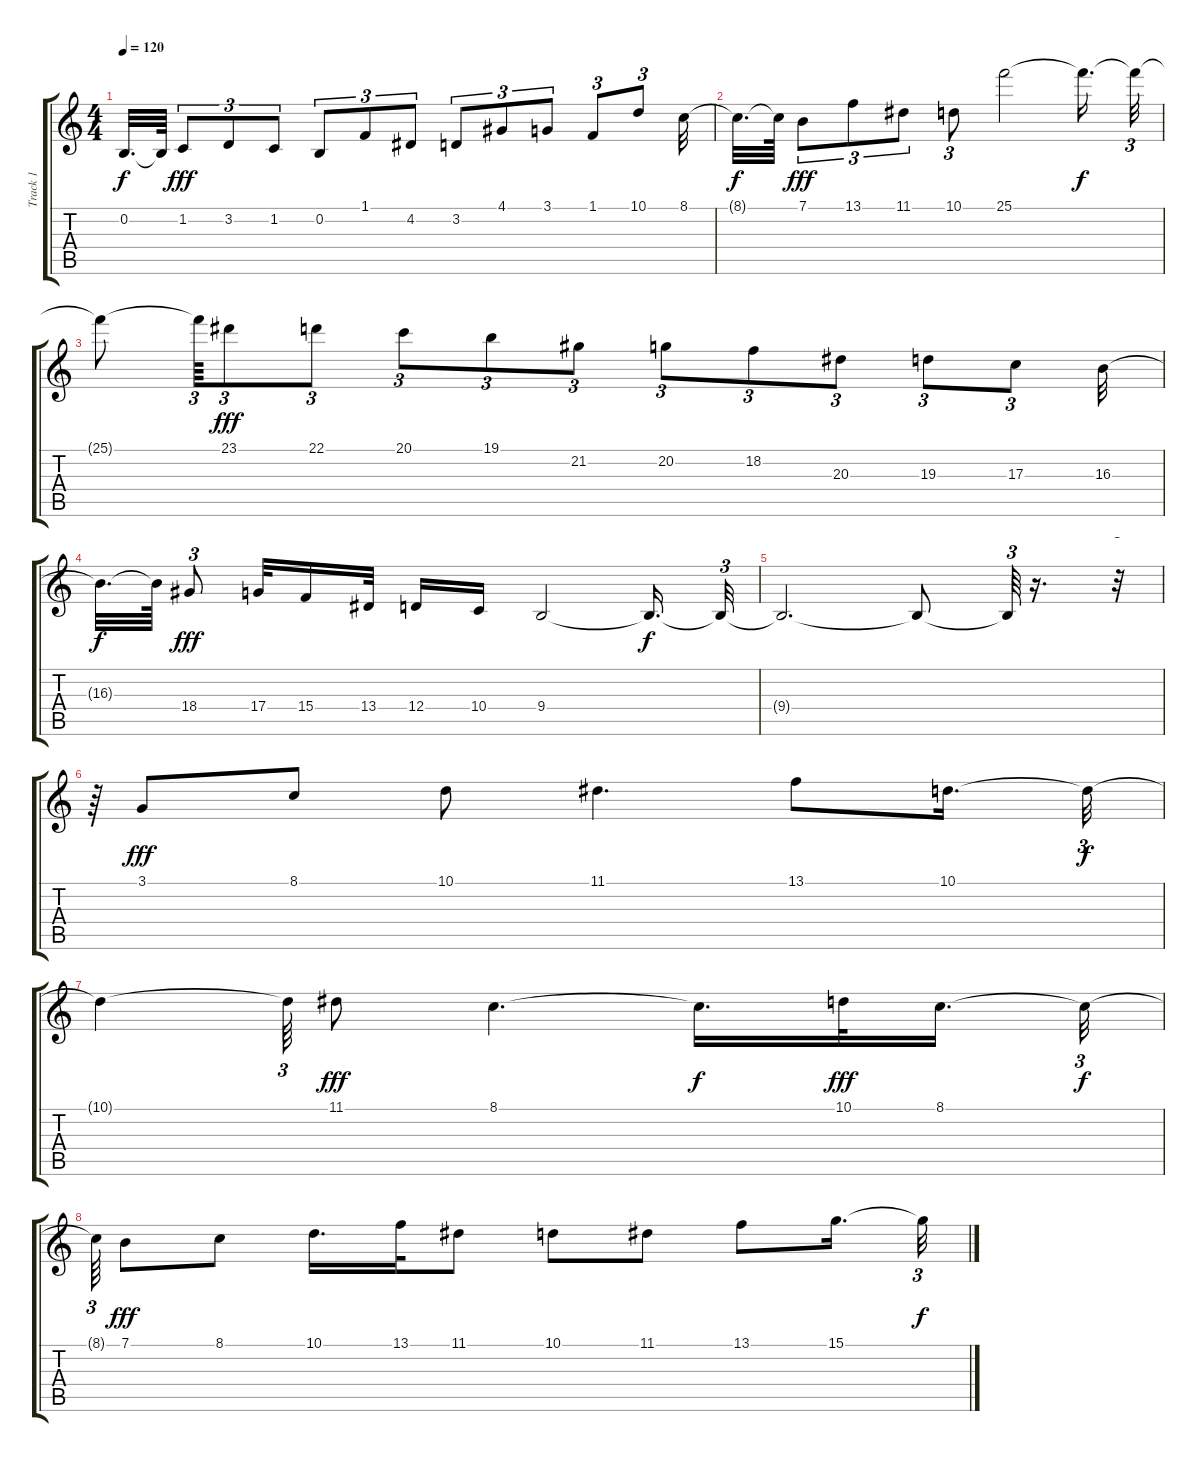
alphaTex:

\track ("Track 1" "Track 1") {instrument acousticgrandpiano}
\staff {score tabs}
\tuning (E4 B3 G3 D3 A2 E2) {hide}
\ts (4 4)
\tempo 120
\clef g2
\ks c
0.2{t}.32{d dy f} 0.2{t}.64 1.2.8{tu (3 2) dy fff} 3.2.8{tu (3 2)} 1.2.8{tu (3 2)} 0.2.8{tu (3 2)} 1.1.8{tu (3 2)} 4.2.8{tu (3 2)} 3.2.8{tu (3 2)} 4.1.8{tu (3 2)} 3.1.8{tu (3 2)} 1.1.8{tu (3 2)} 10.1.8{tu (3 2)} 8.1.32 |
8.1{t}.32{d dy f} 8.1{t}.64 7.1.8{tu (3 2) dy fff} 13.1.8{tu (3 2)} 11.1.8{tu (3 2)} 10.1.8{tu (3 2)} 25.1.2 25.1{t}.16{d dy f} 25.1{t}.32{tu (3 2)} |
25.1{t}.8 25.1{t}.64{tu (3 2)} 23.1.8{tu (3 2) dy fff} 22.1.8{tu (3 2)} 20.1.8{tu (3 2)} 19.1.8{tu (3 2)} 21.2.8{tu (3 2)} 20.2.8{tu (3 2)} 18.2.8{tu (3 2)} 20.3.8{tu (3 2)} 19.3.8{tu (3 2)} 17.3.8{tu (3 2)} 16.3.32 |
16.3{t}.32{d dy f} 16.3{t}.64 18.4.8{tu (3 2) dy fff} 17.4.32 15.4.16 13.4.32 12.4.16 10.4.16 9.4.2 9.4{t}.16{d dy f} 9.4{t}.32{tu (3 2)} |
9.4{t}.2{d} 9.4{t}.8 9.4{t}.64{tu (3 2)} r.16{d} r.32{tu (3 2)} |
r.64{tu (3 2)} 3.1.8{dy fff} 8.1.8 10.1.8 11.1.4{d} 13.1.8 10.1.16{d} 10.1{t}.32{tu (3 2) dy f} |
10.1{t}.4 10.1{t}.64{tu (3 2)} 11.1.8{dy fff} 8.1.4{d} 8.1{t}.16{d dy f} 10.1.32{dy fff} 8.1.16{d beam splitsecondary} 8.1{t}.32{tu (3 2) dy f} |
8.1{t}.64{tu (3 2)} 7.1.8{dy fff} 8.1.8 10.1.16{d} 13.1.32 11.1.8 10.1.8 11.1.8 13.1.8 15.1.16{d} 15.1{t}.32{tu (3 2) dy f}
